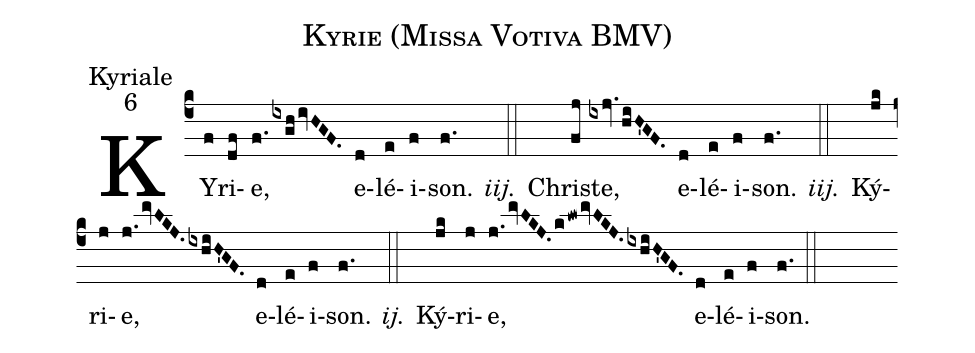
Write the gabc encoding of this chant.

name:Kyrie (Missa Votiva BMV);
office-part:Kyriale;
mode:6;
%%
(c4)KY(f)ri(df)e,(f./ixghivHGF.) e(d)lé(e)i(f)son.(f.) <i>iij.</i>(::) Chri(fj)ste,(ixjv.hiH'GF.) e(d)lé(e)i(f)son.(f.) <i>iij.</i>(::)
Ký(jk)ri(j)e,(j./mvLKJ.ixhiH'GF.) e(d)lé(e)i(f)son.(f.) <i>ij.</i>(::) Ký(jk)ri(j)e,(j./mvLKJ./klwmvLKJ.ixhiH'GF.) e(d)lé(e)i(f)son.(f.) (::)
